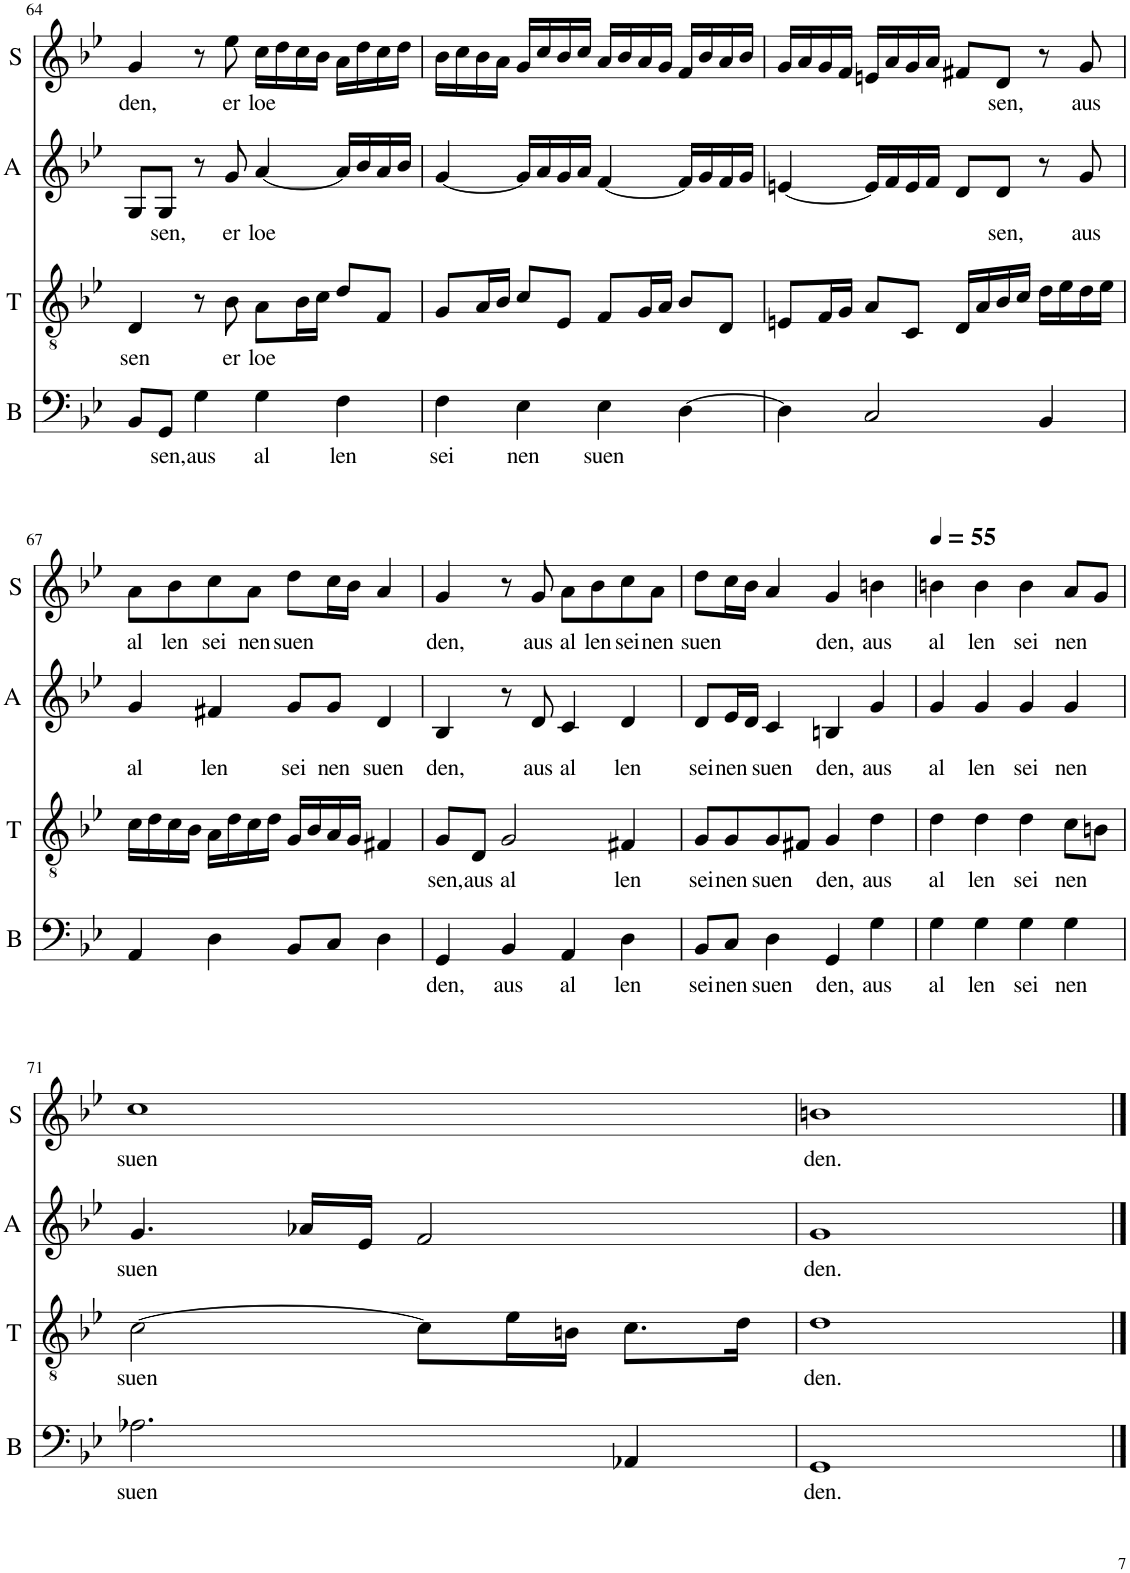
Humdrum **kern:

**kern	**text	**kern	**text	**kern	**text	**kern	**text
*part4	*part4	*part3	*part3	*part2	*part2	*part1	*part1
*staff4	*staff4	*staff3	*staff3	*staff2	*staff2	*staff1	*staff1
*I"Bass	*	*I"Ténor	*	*I"Alto	*	*I"Soprano	*
*I'B	*	*I'T	*	*I'A	*	*I'S	*
!!LO:PB:g=z
*clefF4	*	*clefGv2	*	*clefG2	*	*clefG2	*
*k[b-e-]	*	*k[b-e-]	*	*k[b-e-]	*	*k[b-e-]	*
*M4/4	*	*M4/4	*	*M4/4	*	*M4/4	*
=64	=64	=64	=64	=64	=64	=64	=64
!	!	!	!LO:LY:b	!	!	!	!LO:LY:b
8BB-/L	.	4D/	sen	8G/L	.	4g/	den,
!	!LO:LY:b	!	!	!	!LO:LY:b	!	!
8GG/J	sen,	.	.	8G/J	sen,	.	.
!	!LO:LY:b	!	!	!	!	!	!
4G\	aus	8r	.	8r	.	8r	.
!	!	!	!LO:LY:b	!	!LO:LY:b	!	!LO:LY:b
.	.	8B-\	er	8g/	er	8ee-\	er
!	!LO:LY:b	!	!LO:LY:b	!	!LO:LY:b	!	!LO:LY:b
4G\	al	8A\L	loe	[4a/	loe	16cc\LL	loe
.	.	.	.	.	.	16dd\	.
.	.	16B-\L	.	.	.	16cc\	.
.	.	16c\JJ	.	.	.	16b-\JJ	.
!	!LO:LY:b	!	!	!	!	!	!
4F\	len	8d/L	.	16a/LL]	.	16a\LL	.
.	.	.	.	16b-/	.	16dd\	.
.	.	8F/J	.	16a/	.	16cc\	.
.	.	.	.	16b-/JJ	.	16dd\JJ	.
=65	=65	=65	=65	=65	=65	=65	=65
!	!LO:LY:b	!	!	!	!	!	!
4F\	sei	8G/L	.	[4g/	.	16b-\LL	.
.	.	.	.	.	.	16cc\	.
.	.	16A/L	.	.	.	16b-\	.
.	.	16B-/JJ	.	.	.	16a\JJ	.
!	!LO:LY:b	!	!	!	!	!	!
4E-\	nen	8c/L	.	16g/LL]	.	16g/LL	.
.	.	.	.	16a/	.	16cc/	.
.	.	8E-/J	.	16g/	.	16b-/	.
.	.	.	.	16a/JJ	.	16cc/JJ	.
!	!LO:LY:b	!	!	!	!	!	!
4E-\	suen	8F/L	.	[4f/	.	16a/LL	.
.	.	.	.	.	.	16b-/	.
.	.	16G/L	.	.	.	16a/	.
.	.	16A/JJ	.	.	.	16g/JJ	.
[4D\	.	8B-/L	.	16f/LL]	.	16f/LL	.
.	.	.	.	16g/	.	16b-/	.
.	.	8D/J	.	16f/	.	16a/	.
.	.	.	.	16g/JJ	.	16b-/JJ	.
=66	=66	=66	=66	=66	=66	=66	=66
4D\]	.	8En/L	.	[4en/	.	16g/LL	.
.	.	.	.	.	.	16a/	.
.	.	16F/L	.	.	.	16g/	.
.	.	16G/JJ	.	.	.	16f/JJ	.
2C/	.	8A/L	.	16e/LL]	.	16en/LL	.
.	.	.	.	16f/	.	16a/	.
.	.	8C/J	.	16e/	.	16g/	.
.	.	.	.	16f/JJ	.	16a/JJ	.
.	.	16D/LL	.	8d/L	.	8f#X/L	.
.	.	16A/	.	.	.	.	.
!	!	!	!	!	!LO:LY:b	!	!LO:LY:b
.	.	16B-/	.	8d/J	sen,	8d/J	sen,
.	.	16c/JJ	.	.	.	.	.
4BB-/	.	16d\LL	.	8r	.	8r	.
.	.	16e-\	.	.	.	.	.
!	!	!	!	!	!LO:LY:b	!	!LO:LY:b
.	.	16d\	.	8g/	aus	8g/	aus
.	.	16e-\JJ	.	.	.	.	.
!!LO:LB:g=z
=67	=67	=67	=67	=67	=67	=67	=67
!	!	!	!	!	!LO:LY:b	!	!LO:LY:b
4AA/	.	16c\LL	.	4g/	al	8a\L	al
.	.	16d\	.	.	.	.	.
!	!	!	!	!	!	!	!LO:LY:b
.	.	16c\	.	.	.	8b-\	len
.	.	16B-\JJ	.	.	.	.	.
!	!	!	!	!	!LO:LY:b	!	!LO:LY:b
4D\	.	16A\LL	.	4f#X/	len	8cc\	sei
.	.	16d\	.	.	.	.	.
!	!	!	!	!	!	!	!LO:LY:b
.	.	16c\	.	.	.	8a\J	nen
.	.	16d\JJ	.	.	.	.	.
!	!	!	!	!	!LO:LY:b	!	!LO:LY:b
8BB-/L	.	16G/LL	.	8g/L	sei	8dd\L	suen
.	.	16B-/	.	.	.	.	.
!	!	!	!	!	!LO:LY:b	!	!
8C/J	.	16A/	.	8g/J	nen	16cc\L	.
.	.	16G/JJ	.	.	.	16b-\JJ	.
!	!	!	!	!	!LO:LY:b	!	!
4D\	.	4F#X/	.	4d/	suen	4a/	.
=68	=68	=68	=68	=68	=68	=68	=68
!	!LO:LY:b	!	!LO:LY:b	!	!LO:LY:b	!	!LO:LY:b
4GG/	den,	8G/L	sen,	4B-/	den,	4g/	den,
!	!	!	!LO:LY:b	!	!	!	!
.	.	8D/J	aus	.	.	.	.
!	!LO:LY:b	!	!LO:LY:b	!	!	!	!
4BB-/	aus	2G/	al	8r	.	8r	.
!	!	!	!	!	!LO:LY:b	!	!LO:LY:b
.	.	.	.	8d/	aus	8g/	aus
!	!LO:LY:b	!	!	!	!LO:LY:b	!	!LO:LY:b
4AA/	al	.	.	4c/	al	8a\L	al
!	!	!	!	!	!	!	!LO:LY:b
.	.	.	.	.	.	8b-\	len
!	!LO:LY:b	!	!LO:LY:b	!	!LO:LY:b	!	!LO:LY:b
4D\	len	4F#X/	len	4d/	len	8cc\	sei
!	!	!	!	!	!	!	!LO:LY:b
.	.	.	.	.	.	8a\J	nen
=69	=69	=69	=69	=69	=69	=69	=69
!	!LO:LY:b	!	!LO:LY:b	!	!LO:LY:b	!	!LO:LY:b
8BB-/L	sei	8G/L	sei	8d/L	sei	8dd\L	suen
!	!LO:LY:b	!	!LO:LY:b	!	!LO:LY:b	!	!
8C/J	nen	8G/	nen	16e-/L	nen	16cc\L	.
.	.	.	.	16d/JJ	.	16b-\JJ	.
!	!LO:LY:b	!	!LO:LY:b	!	!LO:LY:b	!	!
4D\	suen	8G/	suen	4c/	suen	4a/	.
.	.	8F#X/J	.	.	.	.	.
!	!LO:LY:b	!	!LO:LY:b	!	!LO:LY:b	!	!LO:LY:b
4GG/	den,	4G/	den,	4Bn/	den,	4g/	den,
!	!LO:LY:b	!	!LO:LY:b	!	!LO:LY:b	!	!LO:LY:b
4G\	aus	4d\	aus	4g/	aus	4bn\	aus
=70	=70	=70	=70	=70	=70	=70	=70
!	!LO:LY:b	!	!LO:LY:b	!	!LO:LY:b	!	!LO:LY:b
4G\	al	4d\	al	4g/	al	4bn\	al
!	!LO:LY:b	!	!LO:LY:b	!	!LO:LY:b	!	!LO:LY:b
4G\	len	4d\	len	4g/	len	4b\	len
!	!LO:LY:b	!	!LO:LY:b	!	!LO:LY:b	!	!LO:LY:b
4G\	sei	4d\	sei	4g/	sei	4b\	sei
!	!LO:LY:b	!	!LO:LY:b	!	!LO:LY:b	!	!LO:LY:b
4G\	nen	8c\L	nen	4g/	nen	8a/L	nen
.	.	8Bn\J	.	.	.	8g/J	.
!!LO:LB:g=z
=71	=71	=71	=71	=71	=71	=71	=71
!	!LO:LY:b	!	!LO:LY:b	!	!LO:LY:b	!	!LO:LY:b
2.A-X\	suen	[2c\	suen	4.g/	suen	1cc	suen
.	.	.	.	16a-X/LL	.	.	.
.	.	.	.	16e-/JJ	.	.	.
.	.	8c\L]	.	2f/	.	.	.
.	.	16e-\L	.	.	.	.	.
.	.	16Bn\JJ	.	.	.	.	.
4AA-X/	.	8.c\L	.	.	.	.	.
.	.	16d\Jk	.	.	.	.	.
=72	=72	=72	=72	=72	=72	=72	=72
!	!LO:LY:b	!	!LO:LY:b	!	!LO:LY:b	!	!LO:LY:b
1GG	den.	1d	den.	1g	den.	1bn	den.
==	==	==	==	==	==	==	==
*-	*-	*-	*-	*-	*-	*-	*-
